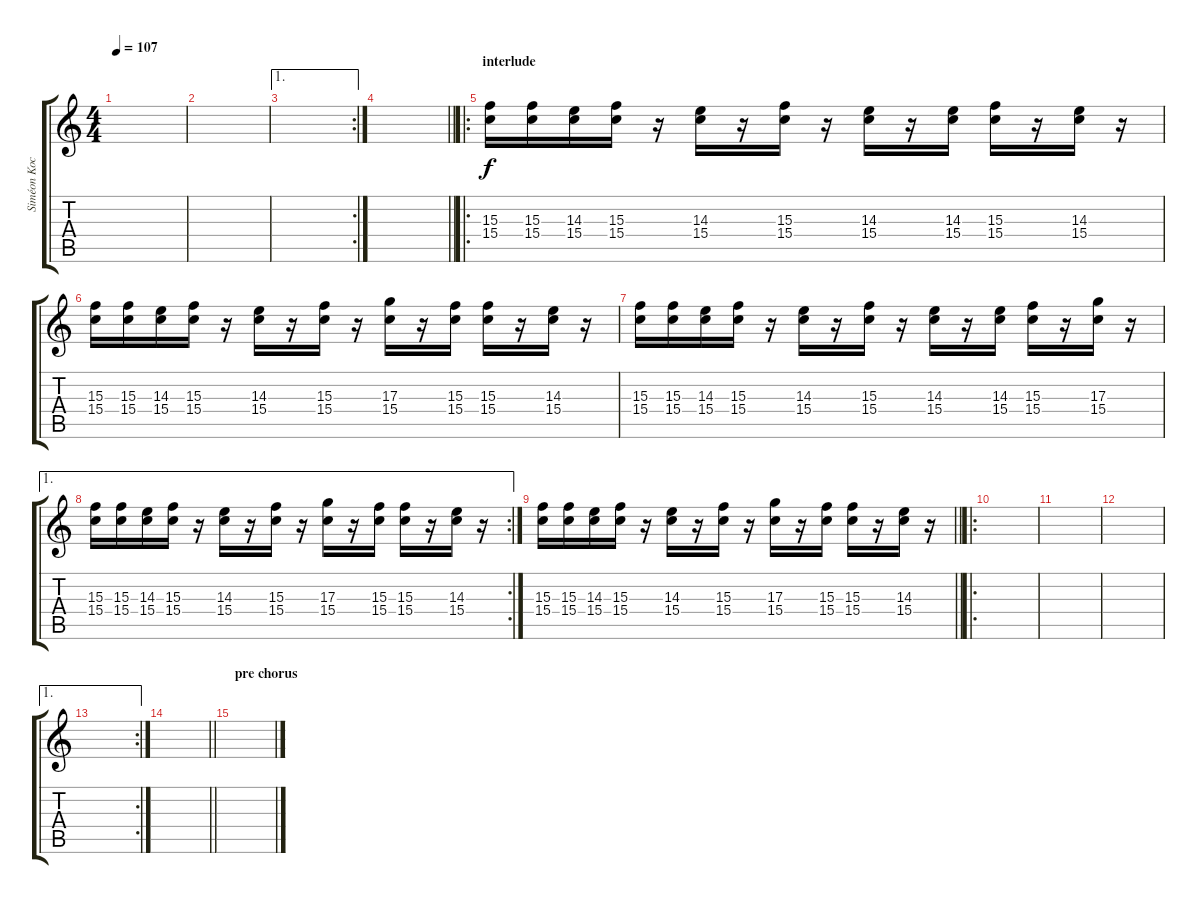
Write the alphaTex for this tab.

\track ("Siméon Koch Lead" "Siméon Koc") {instrument distortionguitar}
\staff {score tabs}
\tuning (B3 Gb3 D3 A2 E2 B1) {hide}
\ts (4 4)
\tempo 107
\clef g2
\ks c
|
|
\ae 1
\rc 2
|
\barLineRight lightlight
|
\ro
\section ("" "interlude")
(15.3 15.4).16 (15.3 15.4).16 (14.3 15.4).16 (15.3 15.4).16 r.16 (14.3 15.4).16 r.16 (15.3 15.4).16 r.16 (14.3 15.4).16 r.16 (14.3 15.4).16 (15.3 15.4).16 r.16 (14.3 15.4).16 r.16 |
(15.3 15.4).16 (15.3 15.4).16 (14.3 15.4).16 (15.3 15.4).16 r.16 (14.3 15.4).16 r.16 (15.3 15.4).16 r.16 (17.3 15.4).16 r.16 (15.3 15.4).16 (15.3 15.4).16 r.16 (14.3 15.4).16 r.16 |
(15.3 15.4).16 (15.3 15.4).16 (14.3 15.4).16 (15.3 15.4).16 r.16 (14.3 15.4).16 r.16 (15.3 15.4).16 r.16 (14.3 15.4).16 r.16 (14.3 15.4).16 (15.3 15.4).16 r.16 (17.3 15.4).16 r.16 |
\ae 1
\rc 2
(15.3 15.4).16 (15.3 15.4).16 (14.3 15.4).16 (15.3 15.4).16 r.16 (14.3 15.4).16 r.16 (15.3 15.4).16 r.16 (17.3 15.4).16 r.16 (15.3 15.4).16 (15.3 15.4).16 r.16 (14.3 15.4).16 r.16 |
\barLineRight lightlight
(15.3 15.4).16 (15.3 15.4).16 (14.3 15.4).16 (15.3 15.4).16 r.16 (14.3 15.4).16 r.16 (15.3 15.4).16 r.16 (17.3 15.4).16 r.16 (15.3 15.4).16 (15.3 15.4).16 r.16 (14.3 15.4).16 r.16 |
\ro
\section ("" "")
|
|
|
\ae 1
\rc 2
|
\barLineRight lightlight
|
\section ("" "pre chorus")
